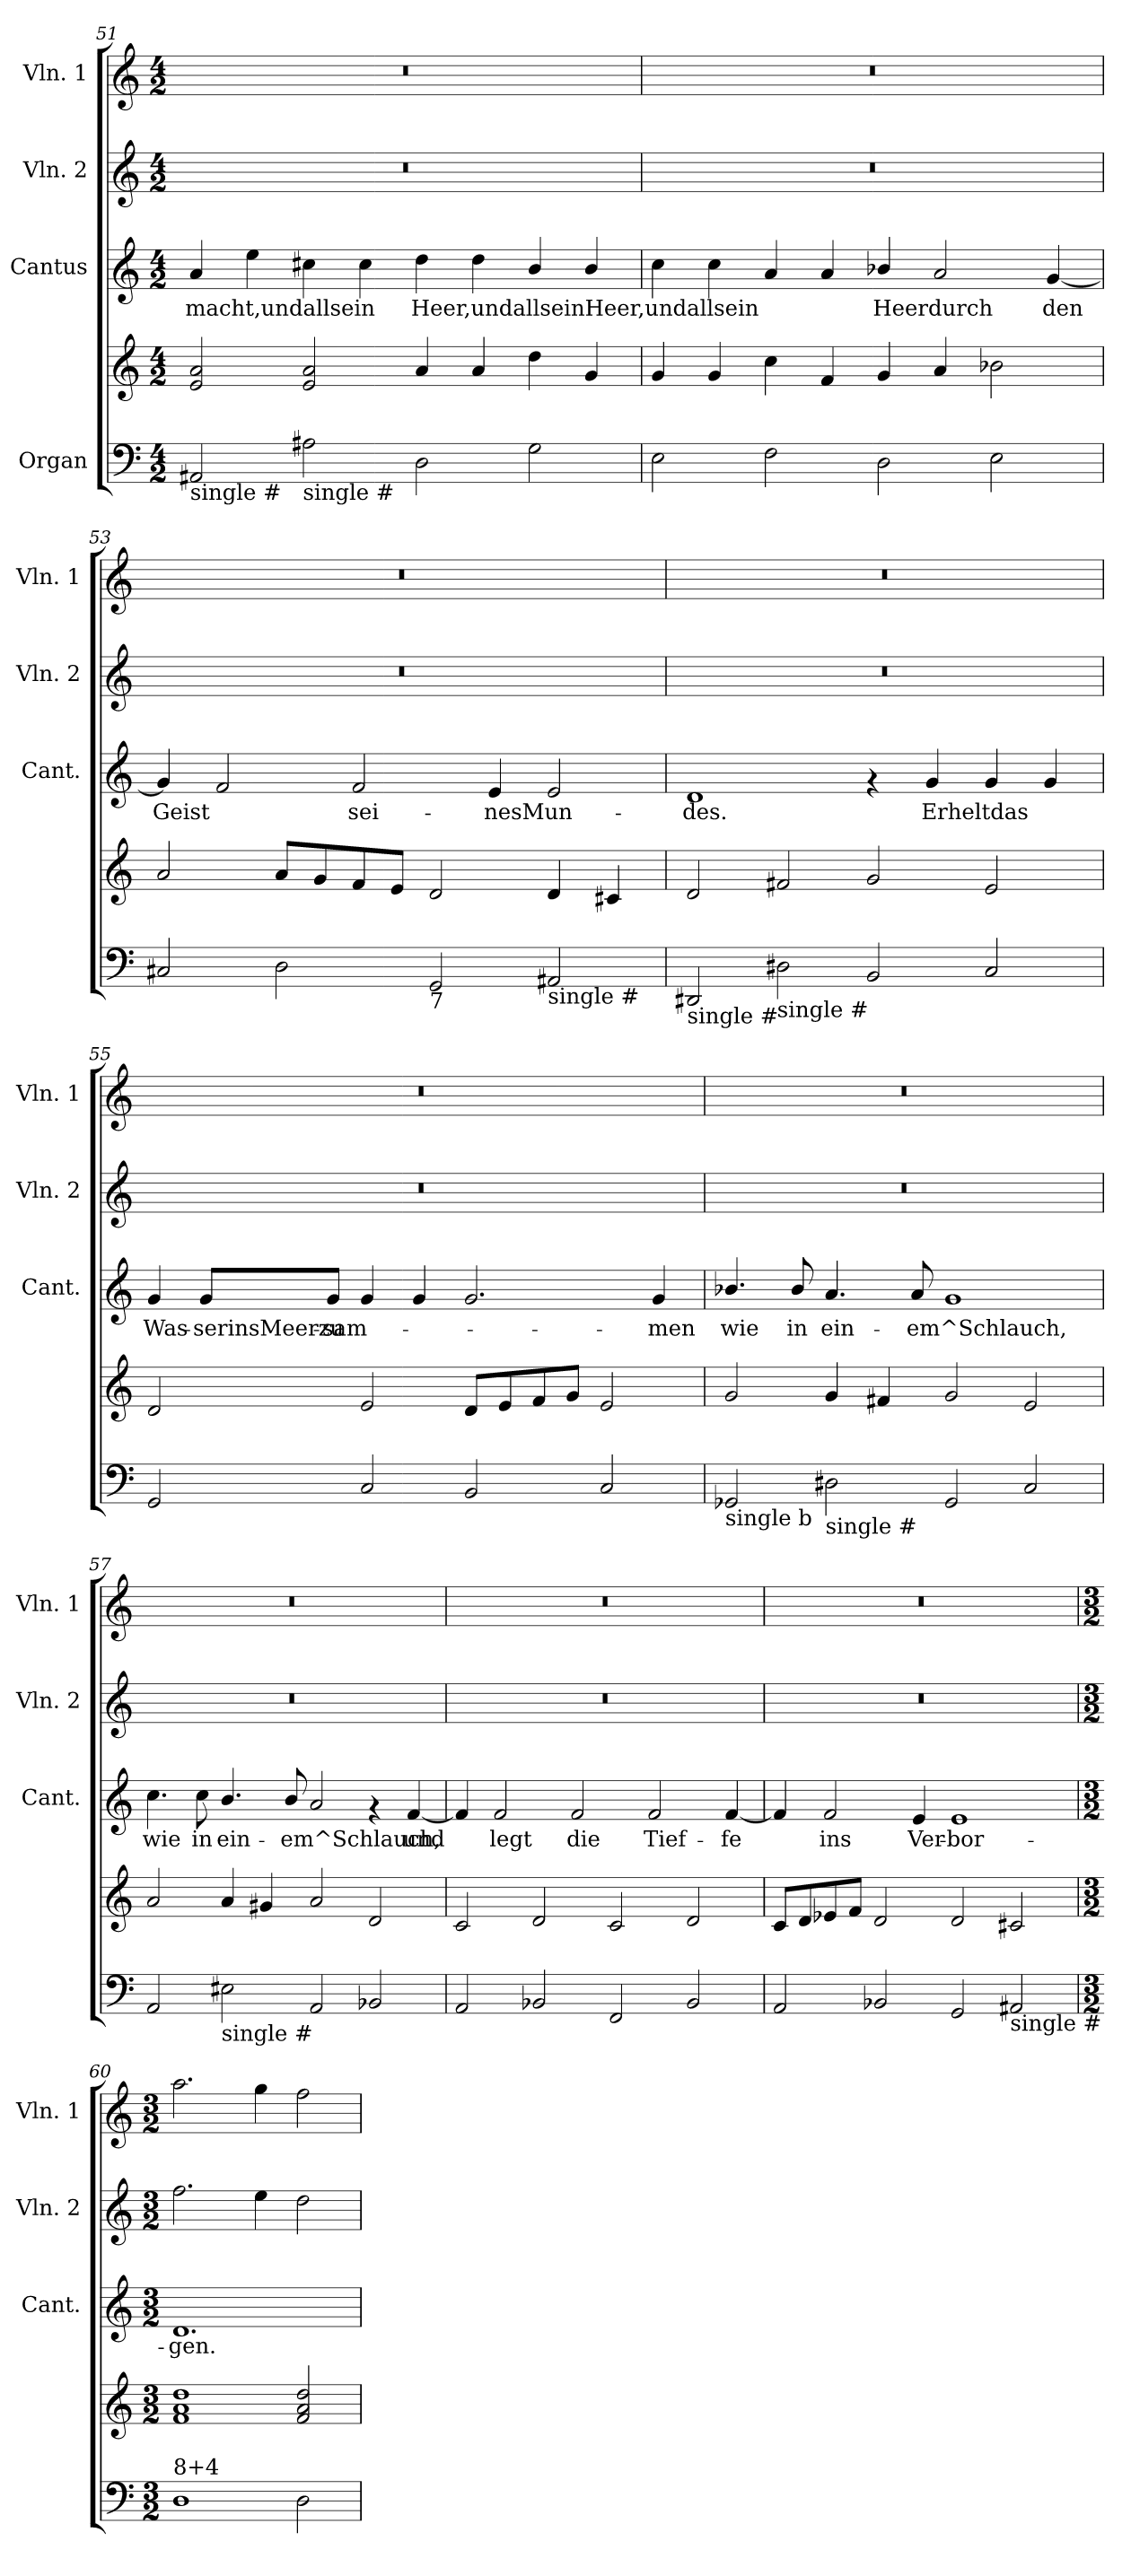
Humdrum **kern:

**kern	**kern	**kern	**text	**kern	**kern
*part4	*part4	*part3	*part3	*part2	*part1
*staff5	*staff4	*staff3	*staff3	*staff2	*staff1
*I"Organ	*	*I"Cantus	*	*I"Vln. 2	*I"Vln. 1
*	*	*I'Cant.	*	*I'Vln. 2	*I'Vln. 1
!!LO:LB:g=z
*clefF4	*clefG2	*clefG2	*	*clefG2	*clefG2
*k[]	*k[]	*k[]	*	*k[]	*k[]
*C:	*C:	*C:	*	*C:	*C:
*M4/2	*M4/2	*M4/2	*	*M4/2	*M4/2
=51	=51	=51	=51	=51	=51
!LO:TX:b:t=single #	!	!	!	!	!
!	!	!	!LO:LY:b	!	!
2AA#/	2e/ 2a/	4a/	-macht,undallsein	0r	0r
.	.	4ee\	.	.	.
!LO:TX:b:t=single #	!	!	!	!	!
2A#\	2e/ 2a/	4cc#X\	.	.	.
.	.	4cc#\	.	.	.
!	!	!	!LO:LY:b	!	!
2D\	4a/	4dd\	Heer,undallseinHeer,undallsein	.	.
.	4a/	4dd\	.	.	.
2G\	4dd\	4b/	.	.	.
.	4g/	4b/	.	.	.
=52	=52	=52	=52	=52	=52
2E\	4g/	4cc\	.	0r	0r
.	4g/	4cc\	.	.	.
2F\	4cc\	4a/	.	.	.
.	4f/	4a/	.	.	.
!	!	!	!LO:LY:b	!	!
2D\	4g/	4b-X/	Heerdurch	.	.
.	4a/	2a/	.	.	.
2E\	2b-X\	.	.	.	.
!	!	!	!LO:LY:b	!	!
.	.	[<4g/	den	.	.
=53	=53	=53	=53	=53	=53
!	!	!	!LO:LY:b	!	!
2C#X/	2a/	4g/]	Geist	0r	0r
.	.	2f/	.	.	.
2D\	8a/L	.	.	.	.
.	8g/	.	.	.	.
!	!	!	!LO:LY:b	!	!
.	8f/	2f/	sei-	.	.
.	8e/J	.	.	.	.
!LO:TX:b:t=7	!	!	!	!	!
2GG/	2d/	.	.	.	.
!	!	!	!LO:LY:b	!	!
.	.	4e/	-nesMun-	.	.
!LO:TX:b:t=single #	!	!	!	!	!
2AA#/	4d/	2e/	.	.	.
.	4c#X/	.	.	.	.
=54	=54	=54	=54	=54	=54
!LO:TX:b:t=single #	!	!	!	!	!
!	!	!	!LO:LY:b	!	!
2DD#/	2d/	1d	-des.	0r	0r
!LO:TX:b:t=single #	!	!	!	!	!
2D#\	2f#X/	.	.	.	.
2BB/	2g/	4rf	.	.	.
!	!	!	!LO:LY:b	!	!
.	.	4g/	Erheltdas	.	.
2C/	2e/	4g/	.	.	.
.	.	4g/	.	.	.
!!LO:LB:g=z
=55	=55	=55	=55	=55	=55
!	!	!	!LO:LY:b	!	!
2GG/	2d/	4g/	Was-	0r	0r
!	!	!	!LO:LY:b	!	!
.	.	8g/L	-serinsMeerzu-	.	.
!	!	!	!LO:LY:b	!	!
.	.	8g/J	-sam-	.	.
2C/	2e/	4g/	.	.	.
.	.	4g/	.	.	.
2BB/	8d/L	2.g/	.	.	.
.	8e/	.	.	.	.
.	8f/	.	.	.	.
.	8g/J	.	.	.	.
2C/	2e/	.	.	.	.
!	!	!	!LO:LY:b	!	!
.	.	4g/	-men	.	.
=56	=56	=56	=56	=56	=56
!LO:TX:b:t=single b	!	!	!	!	!
!	!	!	!LO:LY:b	!	!
2GG-/	2g/	4.b-X/	wie	0r	0r
!	!	!	!LO:LY:b	!	!
.	.	8b-/	in	.	.
!LO:TX:b:t=single #	!	!	!	!	!
!	!	!	!LO:LY:b	!	!
2D#\	4g/	4.a/	ein-	.	.
.	4f#X/	.	.	.	.
!	!	!	!LO:LY:b	!	!
.	.	8a/	-em^Schlauch,	.	.
2GG-/	2g/	1g	.	.	.
2C/	2e/	.	.	.	.
=57	=57	=57	=57	=57	=57
!	!	!	!LO:LY:b	!	!
2AA/	2a/	4.cc\	wie	0r	0r
!	!	!	!LO:LY:b	!	!
.	.	8cc\	in	.	.
!LO:TX:b:t=single #	!	!	!	!	!
!	!	!	!LO:LY:b	!	!
2E#\	4a/	4.b/	ein-	.	.
.	4g#X/	.	.	.	.
!	!	!	!LO:LY:b	!	!
.	.	8b/	-em^Schlauch,	.	.
2AA/	2a/	2a/	.	.	.
2BB-X/	2d/	4rf	.	.	.
!	!	!	!LO:LY:b	!	!
.	.	[<4f/	und	.	.
=58	=58	=58	=58	=58	=58
2AA/	2c/	4f/]	.	0r	0r
!	!	!	!LO:LY:b	!	!
.	.	2f/	legt	.	.
2BB-X/	2d/	.	.	.	.
!	!	!	!LO:LY:b	!	!
.	.	2f/	die	.	.
2FF/	2c/	.	.	.	.
!	!	!	!LO:LY:b	!	!
.	.	2f/	Tief-	.	.
2BB-/	2d/	.	.	.	.
!	!	!	!LO:LY:b	!	!
.	.	[>4f/	-fe	.	.
!!LO:PB:g=z
=59	=59	=59	=59	=59	=59
2AA/	8c/L	4f/]	.	0r	0r
.	8d/	.	.	.	.
!	!	!	!LO:LY:b	!	!
.	8e-X/	2f/	ins	.	.
.	8f/J	.	.	.	.
2BB-X/	2d/	.	.	.	.
!	!	!	!LO:LY:b	!	!
.	.	4e/	Ver-	.	.
!	!	!	!LO:LY:b	!	!
2GG/	2d/	1e	-bor-	.	.
!LO:TX:b:t=single #	!	!	!	!	!
2AA#/	2c#X/	.	.	.	.
=60	=60	=60	=60	=60	=60
*M3/2	*M3/2	*M3/2	*	*M3/2	*M3/2
!LO:TX:a:t=8+4	!	!	!	!	!
!	!	!	!LO:LY:b	!	!
1D	1f 1a 1dd	1.d	-gen.	2.ff\	2.aa\
.	.	.	.	4ee\	4gg\
2D\	2f/ 2a/ 2dd/	.	.	2dd\	2ff\
=	=	=	=	=	=
*-	*-	*-	*-	*-	*-
